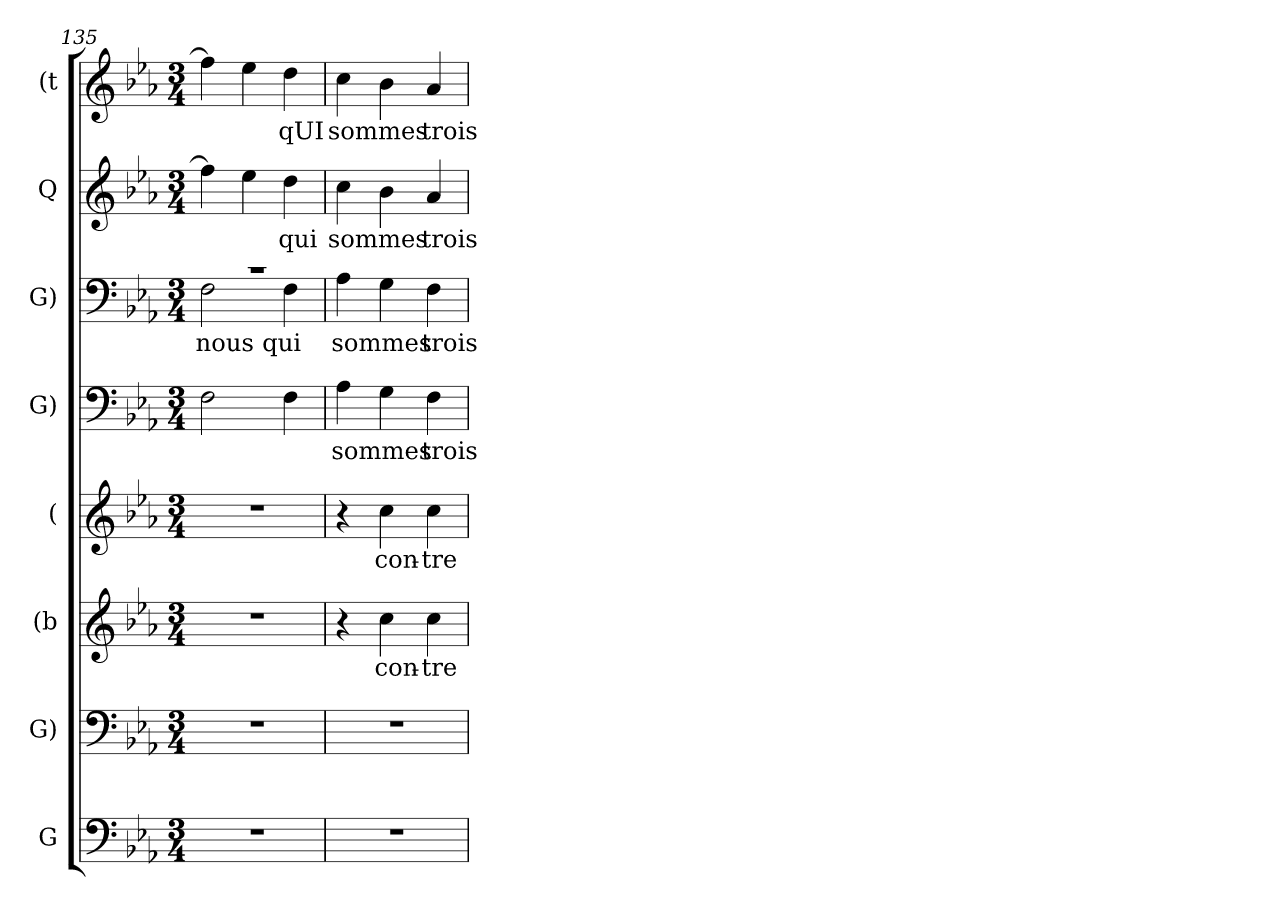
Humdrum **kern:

**kern	**kern	**kern	**text	**kern	**text	**kern	**text	**kern	**text	**kern	**text	**kern	**text
*part8	*part7	*part6	*part6	*part5	*part5	*part4	*part4	*part3	*part3	*part2	*part2	*part1	*part1
*staff8	*staff7	*staff6	*staff6	*staff5	*staff5	*staff4	*staff4	*staff3	*staff3	*staff2	*staff2	*staff1	*staff1
*I"G	*I"G)	*I"(b	*	*I"(	*	*I"G)	*	*I"G)	*	*I"Q	*	*I"(t	*
*clefF4	*clefF4	*clefG2	*	*clefG2	*	*clefF4	*	*clefF4	*	*clefG2	*	*clefG2	*
*k[b-e-a-]	*k[b-e-a-]	*k[b-e-a-]	*	*k[b-e-a-]	*	*k[b-e-a-]	*	*k[b-e-a-]	*	*k[b-e-a-]	*	*k[b-e-a-]	*
*M3/4	*M3/4	*M3/4	*	*M3/4	*	*M3/4	*	*M3/4	*	*M3/4	*	*M3/4	*
=135	=135	=135	=135	=135	=135	=135	=135	=135	=135	=135	=135	=135	=135
*	*	*	*	*	*	*	*	*^	*	*	*	*	*
2.r	2.r	2.r	.	2.r	.	2Fi\	.	2.r	2Fj\	nous	4ffi\]	.	4ffi\]	.
.	.	.	.	.	.	.	.	.	.	.	4ee-i\	.	4ee-i\	.
.	.	.	.	.	.	4Fi\	.	.	4Fj\	qui	4ddi\	qui	4ddi\	qUI
*	*	*	*	*	*	*	*	*v	*v	*	*	*	*	*
!!LO:PB:g=z
=136	=136	=136	=136	=136	=136	=136	=136	=136	=136	=136	=136	=136	=136
2.r	2.r	4r	.	4r	.	4A-i\	sommes	4A-i\	sommes	4cci\	sommes	4cci\	sommes
.	.	4cci\	con-	4cci\	con-	4Gi\	.	4Gi\	.	4b-i\	.	4b-i\	.
.	.	4cci\	tre	4cci\	tre	4Fi\	trois	4Fi\	trois	4a-i/	trois	4a-i/	trois
=	=	=	=	=	=	=	=	=	=	=	=	=	=
*-	*-	*-	*-	*-	*-	*-	*-	*-	*-	*-	*-	*-	*-
